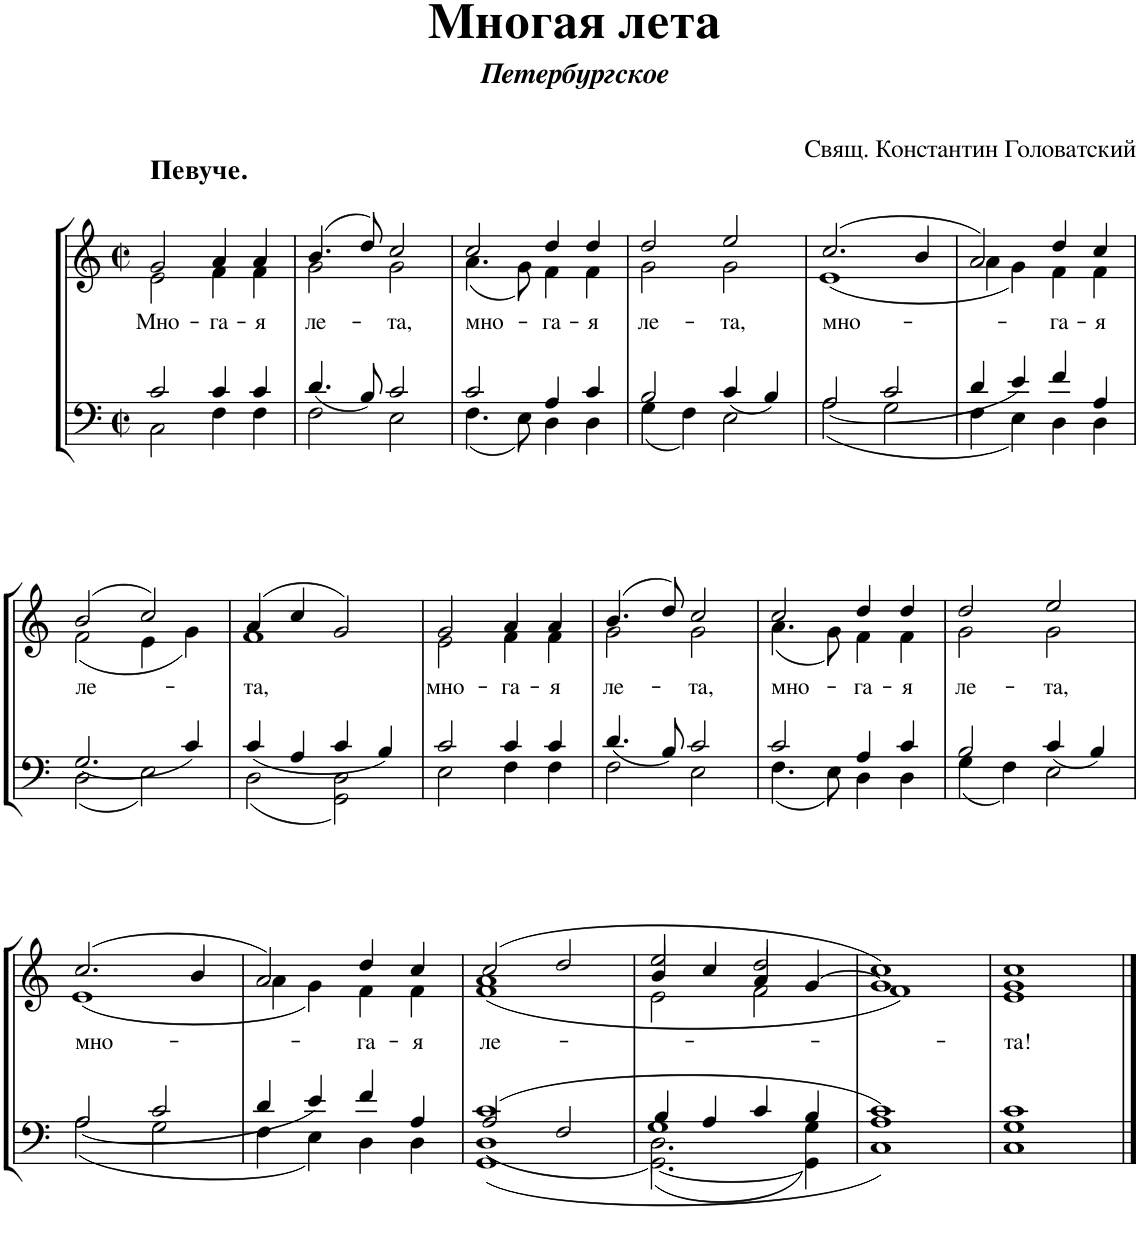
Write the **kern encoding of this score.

**kern	**kern	**text
*part1	*part1	*part1
*staff2	*staff1	*staff1
*I"Piano	*	*
*I'Pno.	*	*
*clefF4	*clefG2	*
*k[]	*k[]	*
*M2/2	*M2/2	*
*met(c|)	*met(c|)	*
=1	=1	=1
*^	*^	*
*	*^	*	*	*
!	!	!	!LO:TX:a:B:t=Певуче.	!	!
!	!	!	!	!	!LO:LY:b
1ryy	2c/	2C\	2g/	2e\	Мно-
!	!	!	!	!	!LO:LY:b
.	4c/	4F\	4a/	4f\	-га-
!	!	!	!	!	!LO:LY:b
.	4c/	4F\	4a/	4f\	-я
=2	=2	=2	=2	=2	=2
!	!	!	!	!	!LO:LY:b
1ryy	4.d/	2F\	(4.b/	2g\	ле-
.	8B/	.	8dd/)	.	.
!	!	!	!	!	!LO:LY:b
.	2c/	2E\	2cc/	2g\	-та,
=3	=3	=3	=3	=3	=3
!	!	!	!	!	!LO:LY:b
1ryy	2c/	4.F\	2cc/	(4.a\	мно-
.	.	8E\	.	8g\)	.
!	!	!	!	!	!LO:LY:b
.	4A/	4D\	4dd/	4f\	-га-
!	!	!	!	!	!LO:LY:b
.	4c/	4D\	4dd/	4f\	-я
=4	=4	=4	=4	=4	=4
!	!	!	!	!	!LO:LY:b
1ryy	2B/	4G\	2dd/	2g\	ле-
.	.	4F\	.	.	.
!	!	!	!	!	!LO:LY:b
.	4c/	2E\	2ee/	2g\	-та,
.	4B/	.	.	.	.
=5	=5	=5	=5	=5	=5
!	!	!	!	!	!LO:LY:b
1ryy	2A/	2A\	(2.cc/	(1e	мно-
.	2c/	2G\	.	.	.
.	.	.	4b/	.	.
=6	=6	=6	=6	=6	=6
1ryy	4d/	4F\	2a/)	4a\	.
.	4e/	4E\	.	4g\)	.
!	!	!	!	!	!LO:LY:b
.	4f/	4D\	4dd/	4f\	-га-
!	!	!	!	!	!LO:LY:b
.	4A/	4D\	4cc/	4f\	-я
!!LO:LB:g=z	!!
=7	=7	=7	=7	=7	=7
!	!	!	!	!	!LO:LY:b
1ryy	2.G/	2D\	(2b/	(2f\	ле-
.	.	2E\	2cc/)	4e\	.
.	4c/	.	.	4g\)	.
=8	=8	=8	=8	=8	=8
!	!	!	!	!	!LO:LY:b
1ryy	4c/	2D\	(4a/	1f	-та,
.	4A/	.	4cc/	.	.
.	4c/	2GG\ 2D\	2g/)	.	.
.	4B/	.	.	.	.
=9	=9	=9	=9	=9	=9
!	!	!	!	!	!LO:LY:b
1ryy	2c/	2E\	2g/	2e\	мно-
!	!	!	!	!	!LO:LY:b
.	4c/	4F\	4a/	4f\	-га-
!	!	!	!	!	!LO:LY:b
.	4c/	4F\	4a/	4f\	-я
=10	=10	=10	=10	=10	=10
!	!	!	!	!	!LO:LY:b
1ryy	4.d/	2F\	(4.b/	2g\	ле-
.	8B/	.	8dd/)	.	.
!	!	!	!	!	!LO:LY:b
.	2c/	2E\	2cc/	2g\	-та,
=11	=11	=11	=11	=11	=11
!	!	!	!	!	!LO:LY:b
1ryy	2c/	4.F\	2cc/	(4.a\	мно-
.	.	8E\	.	8g\)	.
!	!	!	!	!	!LO:LY:b
.	4A/	4D\	4dd/	4f\	-га-
!	!	!	!	!	!LO:LY:b
.	4c/	4D\	4dd/	4f\	-я
=12	=12	=12	=12	=12	=12
!	!	!	!	!	!LO:LY:b
1ryy	2B/	4G\	2dd/	2g\	ле-
.	.	4F\	.	.	.
!	!	!	!	!	!LO:LY:b
.	4c/	2E\	2ee/	2g\	-та,
.	4B/	.	.	.	.
!!LO:LB:g=z	!!
=13	=13	=13	=13	=13	=13
!	!	!	!	!	!LO:LY:b
1ryy	2A/	2A\	(2.cc/	(1e	мно-
.	2c/	2G\	.	.	.
.	.	.	4b/	.	.
=14	=14	=14	=14	=14	=14
1ryy	4d/	4F\	2a/)	4a\	.
.	4e/	4E\	.	4g\)	.
!	!	!	!	!	!LO:LY:b
.	4f/	4D\	4dd/	4f\	-га-
!	!	!	!	!	!LO:LY:b
.	4A/	4D\	4cc/	4f\	-я
=15	=15	=15	=15	=15	=15
*	*	*^	*	*	*
!	!	!	!	!	!	!LO:LY:b
*	*	*	*	*	*^	*
2A/	1D	1c	1GG	(2cc/	(1f	1a	ле-
2F/	.	.	.	2dd/	.	.	.
=16	=16	=16	=16	=16	=16	=16	=16
1G	2.D\	4B/	[2.GG\	2ee/	2e\	4b/	.
.	.	4A/	.	.	.	4cc/	.
.	.	4c/	.	2dd/	2f\	4a/	.
.	4G\	4B/	4GG\]	.	.	[4g/	.
=17	=17	=17	=17	=17	=17	=17	=17
1A	1ryy	1c	1C	1cc)	1f)	1g]	.
=18	=18	=18	=18	=18	=18	=18	=18
!	!	!	!	!	!	!	!LO:LY:b
*	*	*v	*v	*	*	*	*
1G	1c	1C	1cc	1e	1g	-та!
*v	*v	*v	*	*	*	*
*	*v	*v	*v	*
==	==	==
*-	*-	*-
